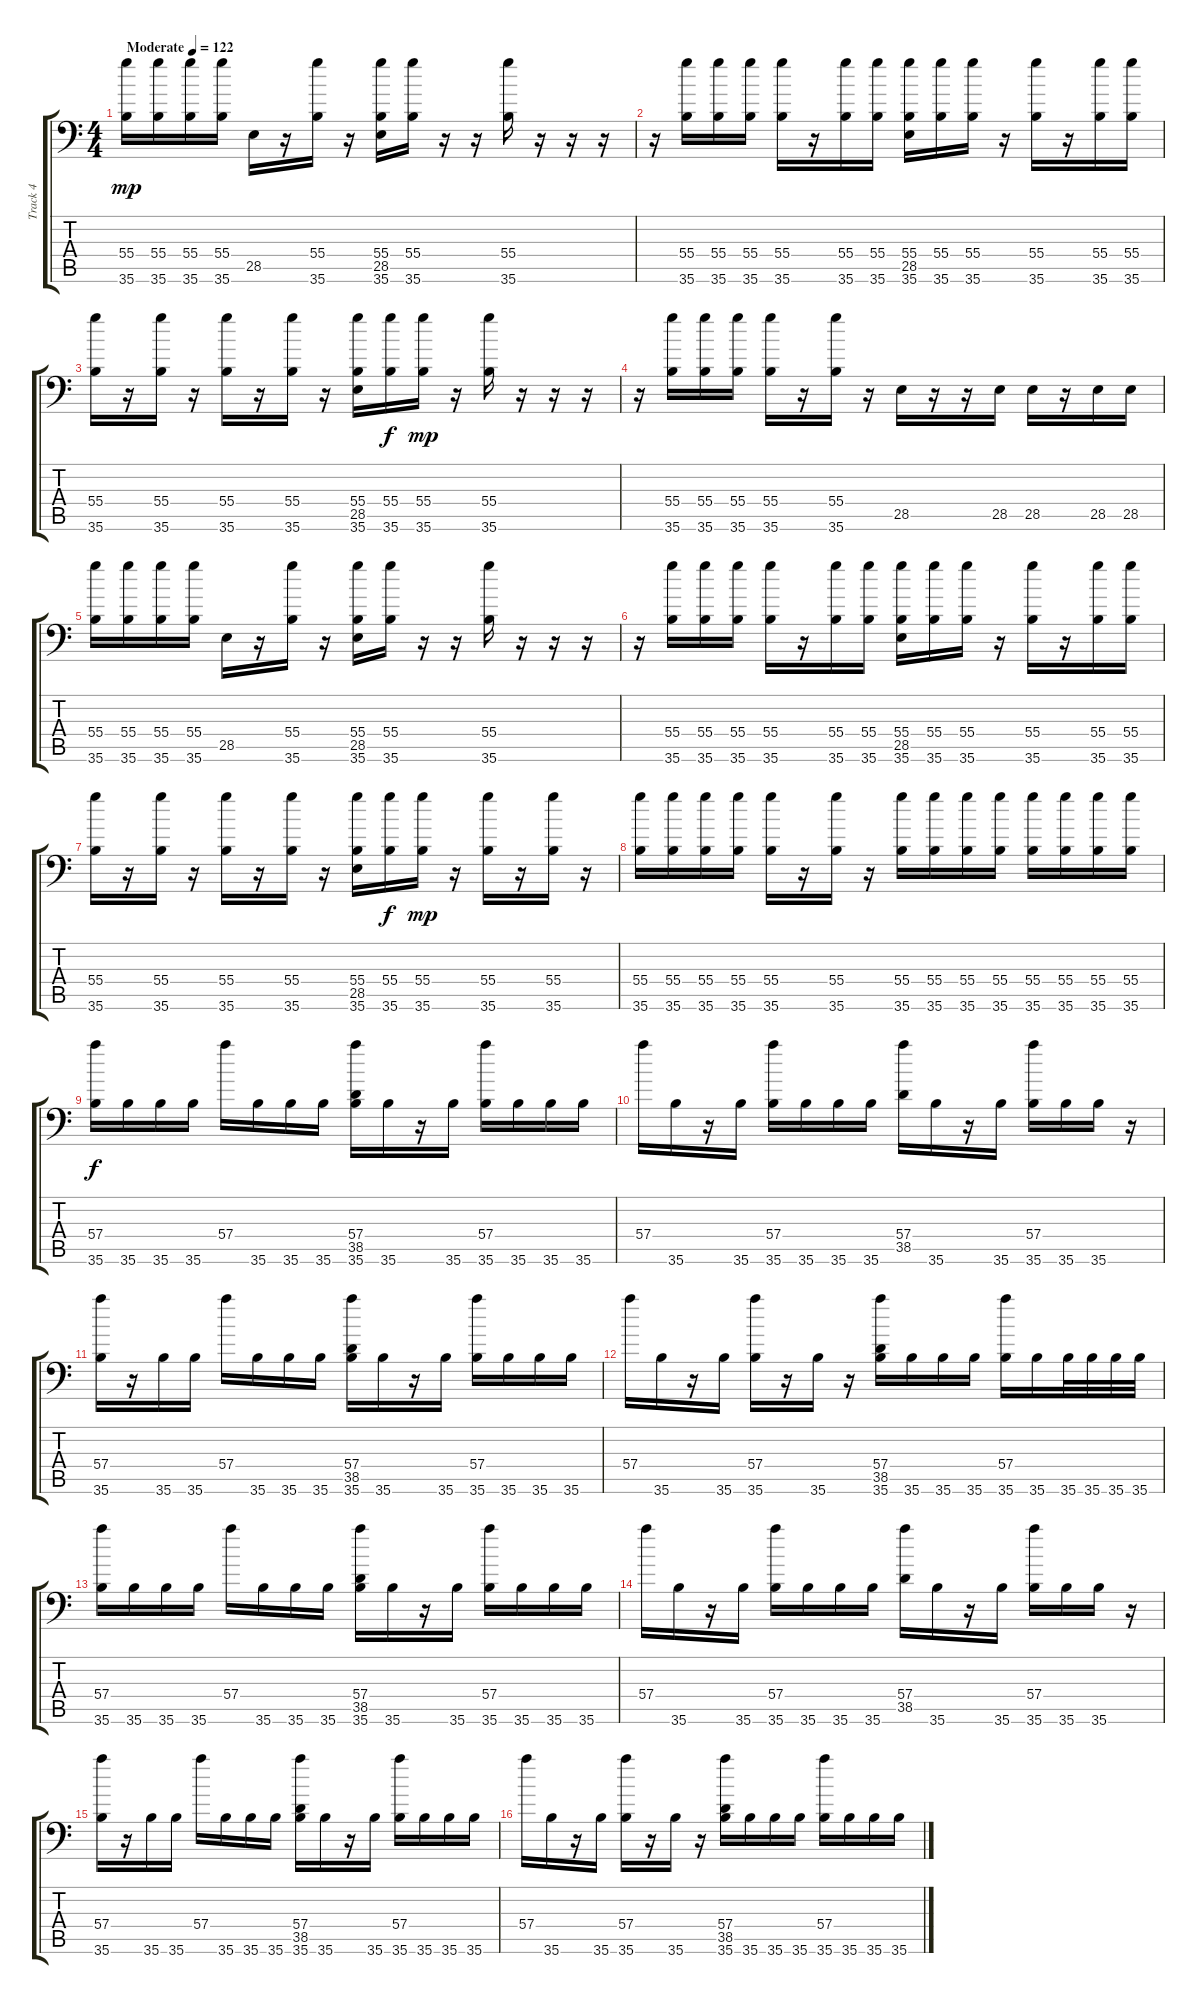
\track ("Track 4" "Track 4") {instrument acousticgrandpiano}
\staff {score tabs}
\tuning (C-1 C-1 C-1 C-1 C-1 C-1) {hide}
\ts (4 4)
\tempo (122 "Moderate")
\clef f4
\ks c
(55.4 35.6).16{dy mp instrument acousticgrandpiano} (55.4 35.6).16 (55.4 35.6).16 (55.4 35.6).16 28.5.16 r.16 (55.4 35.6).16 r.16 (55.4 28.5 35.6).16 (55.4 35.6).16 r.16 r.16 (55.4 35.6).16 r.16 r.16 r.16 |
r.16 (55.4 35.6).16 (55.4 35.6).16 (55.4 35.6).16 (55.4 35.6).16 r.16 (55.4 35.6).16 (55.4 35.6).16 (55.4 28.5 35.6).16 (55.4 35.6).16 (55.4 35.6).16 r.16 (55.4 35.6).16 r.16 (55.4 35.6).16 (55.4 35.6).16 |
(55.4 35.6).16 r.16 (55.4 35.6).16 r.16 (55.4 35.6).16 r.16 (55.4 35.6).16 r.16 (55.4 28.5 35.6).16 (55.4 35.6).16{dy f} (55.4 35.6).16{dy mp} r.16 (55.4 35.6).16 r.16 r.16 r.16 |
r.16 (55.4 35.6).16 (55.4 35.6).16 (55.4 35.6).16 (55.4 35.6).16 r.16 (55.4 35.6).16 r.16 28.5.16 r.16 r.16 28.5.16 28.5.16 r.16 28.5.16 28.5.16 |
(55.4 35.6).16 (55.4 35.6).16 (55.4 35.6).16 (55.4 35.6).16 28.5.16 r.16 (55.4 35.6).16 r.16 (55.4 28.5 35.6).16 (55.4 35.6).16 r.16 r.16 (55.4 35.6).16 r.16 r.16 r.16 |
r.16 (55.4 35.6).16 (55.4 35.6).16 (55.4 35.6).16 (55.4 35.6).16 r.16 (55.4 35.6).16 (55.4 35.6).16 (55.4 28.5 35.6).16 (55.4 35.6).16 (55.4 35.6).16 r.16 (55.4 35.6).16 r.16 (55.4 35.6).16 (55.4 35.6).16 |
(55.4 35.6).16 r.16 (55.4 35.6).16 r.16 (55.4 35.6).16 r.16 (55.4 35.6).16 r.16 (55.4 28.5 35.6).16 (55.4 35.6).16{dy f} (55.4 35.6).16{dy mp} r.16 (55.4 35.6).16 r.16 (55.4 35.6).16 r.16 |
(55.4 35.6).16 (55.4 35.6).16 (55.4 35.6).16 (55.4 35.6).16 (55.4 35.6).16 r.16 (55.4 35.6).16 r.16 (55.4 35.6).16 (55.4 35.6).16 (55.4 35.6).16 (55.4 35.6).16 (55.4 35.6).16 (55.4 35.6).16 (55.4 35.6).16 (55.4 35.6).16 |
(57.4 35.6).16{dy f} 35.6.16 35.6.16 35.6.16 57.4.16 35.6.16 35.6.16 35.6.16 (57.4 38.5 35.6).16 35.6.16 r.16 35.6.16 (57.4 35.6).16 35.6.16 35.6.16 35.6.16 |
57.4.16 35.6.16 r.16 35.6.16 (57.4 35.6).16 35.6.16 35.6.16 35.6.16 (57.4 38.5).16 35.6.16 r.16 35.6.16 (57.4 35.6).16 35.6.16 35.6.16 r.16 |
(57.4 35.6).16 r.16 35.6.16 35.6.16 57.4.16 35.6.16 35.6.16 35.6.16 (57.4 38.5 35.6).16 35.6.16 r.16 35.6.16 (57.4 35.6).16 35.6.16 35.6.16 35.6.16 |
57.4.16 35.6.16 r.16 35.6.16 (57.4 35.6).16 r.16 35.6.16 r.16 (57.4 38.5 35.6).16 35.6.16 35.6.16 35.6.16 (57.4 35.6).16 35.6.16 35.6.32 35.6.32 35.6.32 35.6.32 |
(57.4 35.6).16 35.6.16 35.6.16 35.6.16 57.4.16 35.6.16 35.6.16 35.6.16 (57.4 38.5 35.6).16 35.6.16 r.16 35.6.16 (57.4 35.6).16 35.6.16 35.6.16 35.6.16 |
57.4.16 35.6.16 r.16 35.6.16 (57.4 35.6).16 35.6.16 35.6.16 35.6.16 (57.4 38.5).16 35.6.16 r.16 35.6.16 (57.4 35.6).16 35.6.16 35.6.16 r.16 |
(57.4 35.6).16 r.16 35.6.16 35.6.16 57.4.16 35.6.16 35.6.16 35.6.16 (57.4 38.5 35.6).16 35.6.16 r.16 35.6.16 (57.4 35.6).16 35.6.16 35.6.16 35.6.16 |
57.4.16 35.6.16 r.16 35.6.16 (57.4 35.6).16 r.16 35.6.16 r.16 (57.4 38.5 35.6).16 35.6.16 35.6.16 35.6.16 (57.4 35.6).16 35.6.16 35.6.16 35.6.16
